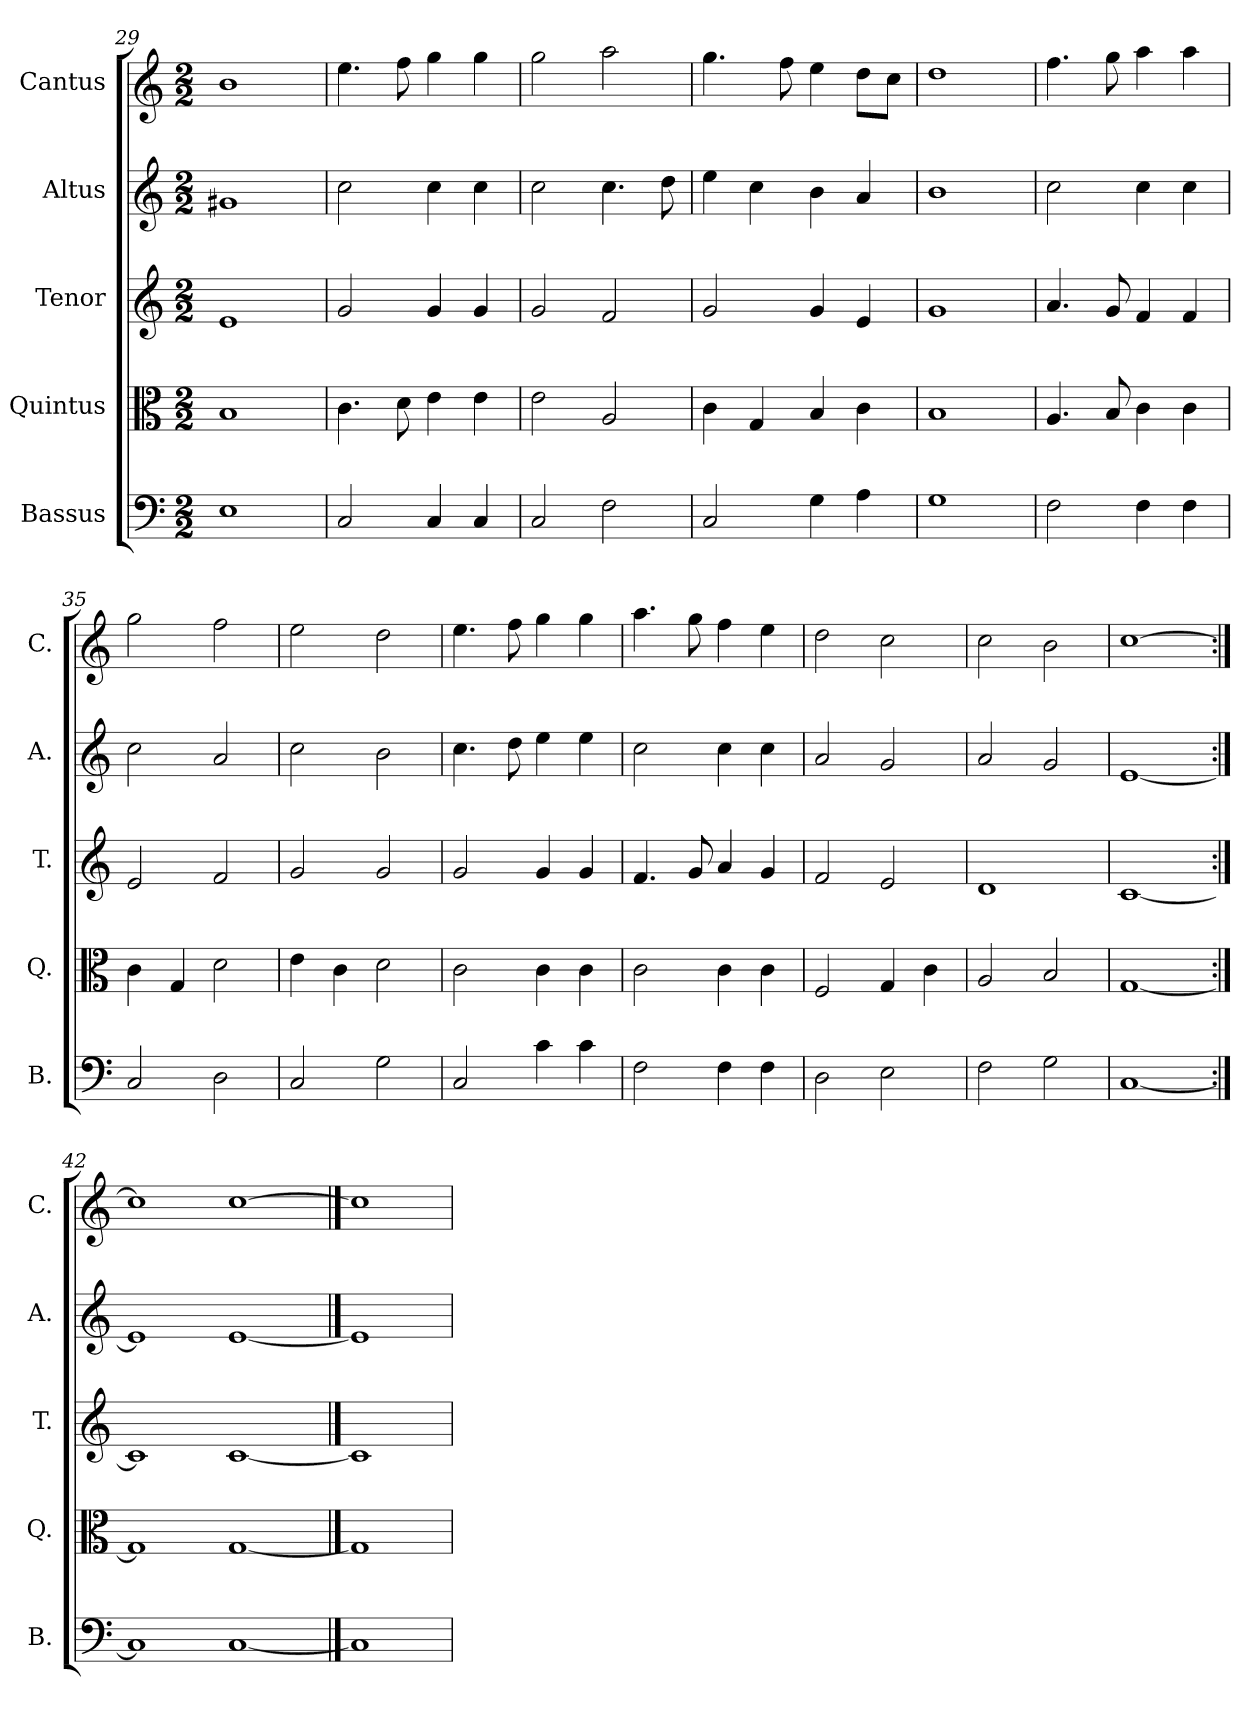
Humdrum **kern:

**kern	**kern	**kern	**kern	**kern
*part5	*part4	*part3	*part2	*part1
*staff5	*staff4	*staff3	*staff2	*staff1
*I"Bassus	*I"Quintus	*I"Tenor	*I"Altus	*I"Cantus
*I'B.	*I'Q.	*I'T.	*I'A.	*I'C.
*clefF4	*clefC3	*clefG2	*clefG2	*clefG2
*k[]	*k[]	*k[]	*k[]	*k[]
*M2/2	*M2/2	*M2/2	*M2/2	*M2/2
=29	=29	=29	=29	=29
1E	1B	1e	1g#X	1b
=30	=30	=30	=30	=30
2C/	4.c\	2g/	2cc\	4.ee\
.	8d\	.	.	8ff\
4C/	4e\	4g/	4cc\	4gg\
4C/	4e\	4g/	4cc\	4gg\
=31	=31	=31	=31	=31
2C/	2e\	2g/	2cc\	2gg\
2F\	2A/	2f/	4.cc\	2aa\
.	.	.	8dd\	.
=32	=32	=32	=32	=32
2C/	4c\	2g/	4ee\	4.gg\
.	4G/	.	4cc\	.
.	.	.	.	8ff\
4G\	4B/	4g/	4b\	4ee\
4A\	4c\	4e/	4a/	8dd\L
.	.	.	.	8cc\J
!!LO:LB:g=z
=33	=33	=33	=33	=33
1G	1B	1g	1b	1dd
=34	=34	=34	=34	=34
2F\	4.A/	4.a/	2cc\	4.ff\
.	8B/	8g/	.	8gg\
4F\	4c\	4f/	4cc\	4aa\
4F\	4c\	4f/	4cc\	4aa\
=35	=35	=35	=35	=35
2C/	4c\	2e/	2cc\	2gg\
.	4G/	.	.	.
2D\	2d\	2f/	2a/	2ff\
=36	=36	=36	=36	=36
2C/	4e\	2g/	2cc\	2ee\
.	4c\	.	.	.
2G\	2d\	2g/	2b\	2dd\
=37	=37	=37	=37	=37
2C/	2c\	2g/	4.cc\	4.ee\
.	.	.	8dd\	8ff\
4c\	4c\	4g/	4ee\	4gg\
4c\	4c\	4g/	4ee\	4gg\
=38	=38	=38	=38	=38
2F\	2c\	4.f/	2cc\	4.aa\
.	.	8g/	.	8gg\
4F\	4c\	4a/	4cc\	4ff\
4F\	4c\	4g/	4cc\	4ee\
=39	=39	=39	=39	=39
2D\	2F/	2f/	2a/	2dd\
2E\	4G/	2e/	2g/	2cc\
.	4c\	.	.	.
=40	=40	=40	=40	=40
2F\	2A/	1d	2a/	2cc\
2G\	2B/	.	2g/	2b\
=41	=41	=41	=41	=41
[1C	[1G	[1c	[1e	[1cc
=42:|!	=42:|!	=42:|!	=42:|!	=42:|!
1C]	1G]	1c]	1e]	1cc]
[1C	[1G	[1c	[1e	[1cc
==43	==43	==43	==43	==43
1C]	1G]	1c]	1e]	1cc]
=	=	=	=	=
*-	*-	*-	*-	*-
